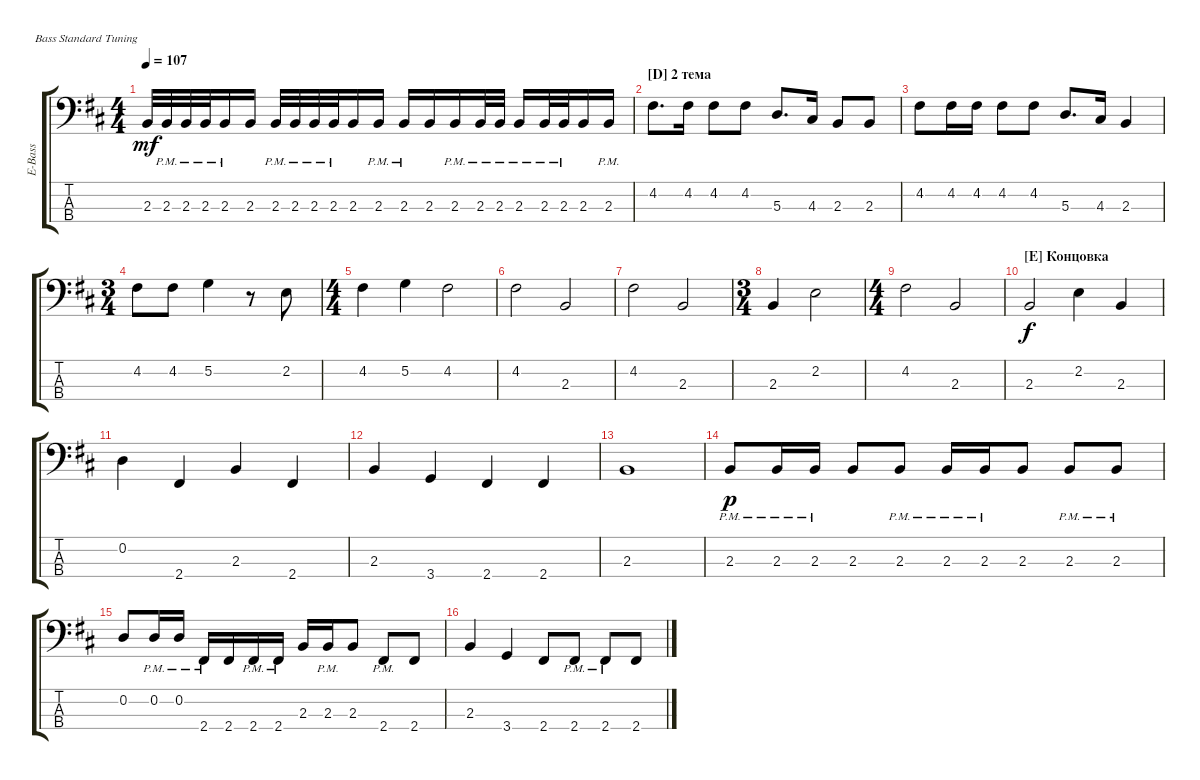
\bracketExtendMode groupsimilarinstruments
\track ("Electric Bass" "E-Bass") {multiBarRest instrument electricbassfinger}
\staff {score tabs}
\tuning (G2 D2 A1 E1)
\ts (4 4)
\tempo 107
\clef f4
\ks bminor
2.3{acc forcenatural}.32{dy mf beam Up} 2.3{pm acc forcenatural}.32{beam Up} 2.3{pm acc forcenatural}.32{beam Up} 2.3{pm acc forcenatural}.32{beam Up} 2.3{pm acc forcenatural}.16{beam Up} 2.3{acc forcenatural}.16{beam Up} 2.3{pm acc forcenatural}.32{beam Up} 2.3{pm acc forcenatural}.32{beam Up} 2.3{pm acc forcenatural}.32{beam Up} 2.3{pm acc forcenatural}.32{beam Up} 2.3{acc forcenatural}.16{beam Up} 2.3{pm acc forcenatural}.16{beam Up} 2.3{pm acc forcenatural}.16{beam Up} 2.3{acc forcenatural}.16{beam Up} 2.3{pm acc forcenatural}.16{beam Up} 2.3{pm acc forcenatural}.32{beam Up} 2.3{pm acc forcenatural}.32{beam Up} 2.3{pm acc forcenatural}.16{beam Up} 2.3{pm acc forcenatural}.32{beam Up} 2.3{pm acc forcenatural}.32{beam Up} 2.3{acc forcenatural}.16{beam Up} 2.3{pm acc forcenatural}.16{beam Up} |
\section ("D" "2 тема")
4.2{acc #}.8{d beam Down} 4.2{acc #}.16{beam Down} 4.2{acc #}.8{beam Down} 4.2{acc #}.8{beam Down} 5.3{acc forcenatural}.8{d beam Up} 4.3{acc #}.16{beam Up} 2.3{acc forcenatural}.8{beam Up} 2.3{acc forcenatural}.8{beam Up} |
4.2{acc #}.8{beam Down} 4.2{acc #}.16{beam Down} 4.2{acc #}.16{beam Down} 4.2{acc #}.8{beam Down} 4.2{acc #}.8{beam Down} 5.3{acc forcenatural}.8{d beam Up} 4.3{acc #}.16{beam Up} 2.3{acc forcenatural}.4{beam Up} |
\ts (3 4)
4.2{acc #}.8{beam Down} 4.2{acc #}.8{beam Down} 5.2{acc forcenatural}.4{beam Down} r.8{beam Down} 2.2{acc forcenatural}.8{beam Down} |
\ts (4 4)
4.2{acc #}.4{beam Down} 5.2{acc forcenatural}.4{beam Down} 4.2{acc #}.2{beam Down} |
4.2{acc #}.2{beam Down} 2.3{acc forcenatural}.2{beam Up} |
4.2{acc #}.2{beam Down} 2.3{acc forcenatural}.2{beam Up} |
\ts (3 4)
2.3{acc forcenatural}.4{beam Up} 2.2{acc forcenatural}.2{beam Down} |
\ts (4 4)
4.2{acc #}.2{beam Down} 2.3{acc forcenatural}.2{beam Up} |
\section ("E" "Концовка")
2.3{acc forcenatural}.2{dy f beam Up} 2.2{acc forcenatural}.4{beam Down} 2.3{acc forcenatural}.4{beam Up} |
0.2{acc forcenatural}.4{beam Down} 2.4{acc #}.4{beam Up} 2.3{acc forcenatural}.4{beam Up} 2.4{acc #}.4{beam Up} |
2.3{acc forcenatural}.4{beam Up} 3.4{acc forcenatural}.4{beam Up} 2.4{acc #}.4{beam Up} 2.4{acc #}.4{beam Up} |
2.3{acc forcenatural}.1{beam Up} |
2.3{pm acc forcenatural}.8{dy p beam Up} 2.3{pm acc forcenatural}.16{beam Up} 2.3{pm acc forcenatural}.16{beam Up} 2.3{acc forcenatural}.8{beam Up} 2.3{pm acc forcenatural}.8{beam Up} 2.3{pm acc forcenatural}.16{beam Up} 2.3{pm acc forcenatural}.16{beam Up} 2.3{acc forcenatural}.8{beam Up} 2.3{pm acc forcenatural}.8{beam Up} 2.3{pm acc forcenatural}.8{beam Up} |
0.2{acc forcenatural}.8{beam Up} 0.2{pm acc forcenatural}.16{beam Up} 0.2{pm acc forcenatural}.16{beam Up} 2.4{pm acc #}.16{beam Up} 2.4{acc #}.16{beam Up} 2.4{pm acc #}.16{beam Up} 2.4{pm acc #}.16{beam Up} 2.3{acc forcenatural}.16{beam Up} 2.3{pm acc forcenatural}.16{beam Up} 2.3{acc forcenatural}.8{beam Up} 2.4{pm acc #}.8{beam Up} 2.4{acc #}.8{beam Up} |
2.3{acc forcenatural}.4{beam Up} 3.4{acc forcenatural}.4{beam Up} 2.4{acc #}.8{beam Up} 2.4{pm acc #}.8{beam Up} 2.4{pm acc #}.8{beam Up} 2.4{acc #}.8{beam Up}
